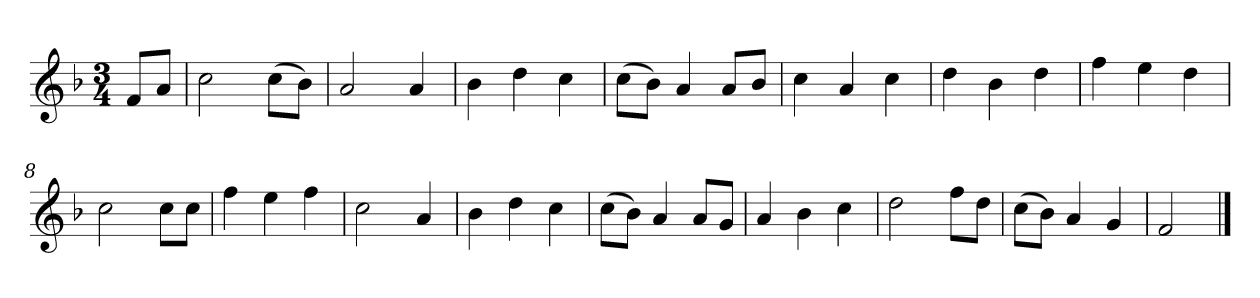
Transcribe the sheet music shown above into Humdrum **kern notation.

**kern
*part1
*staff1
*k[b-]
*M3/4
*MM120
=
8fL
8aJ
=1
2cc
(8ccL
8b-J)
=2
2a
4a
=3
4b-
4dd
4cc
=4
(8ccL
8b-J)
4a
8aL
8b-J
=5
4cc
4a
4cc
=6
4dd
4b-
4dd
=7
4ff
4ee
4dd
=8
2cc
8ccL
8ccJ
=9
4ff
4ee
4ff
=10
2cc
4a
=11
4b-
4dd
4cc
=12
(8ccL
8b-J)
4a
8aL
8gJ
=13
4a
4b-
4cc
=14
2dd
8ffL
8ddJ
=15
(8ccL
8b-J)
4a
4g
=16
2f
==
*-
